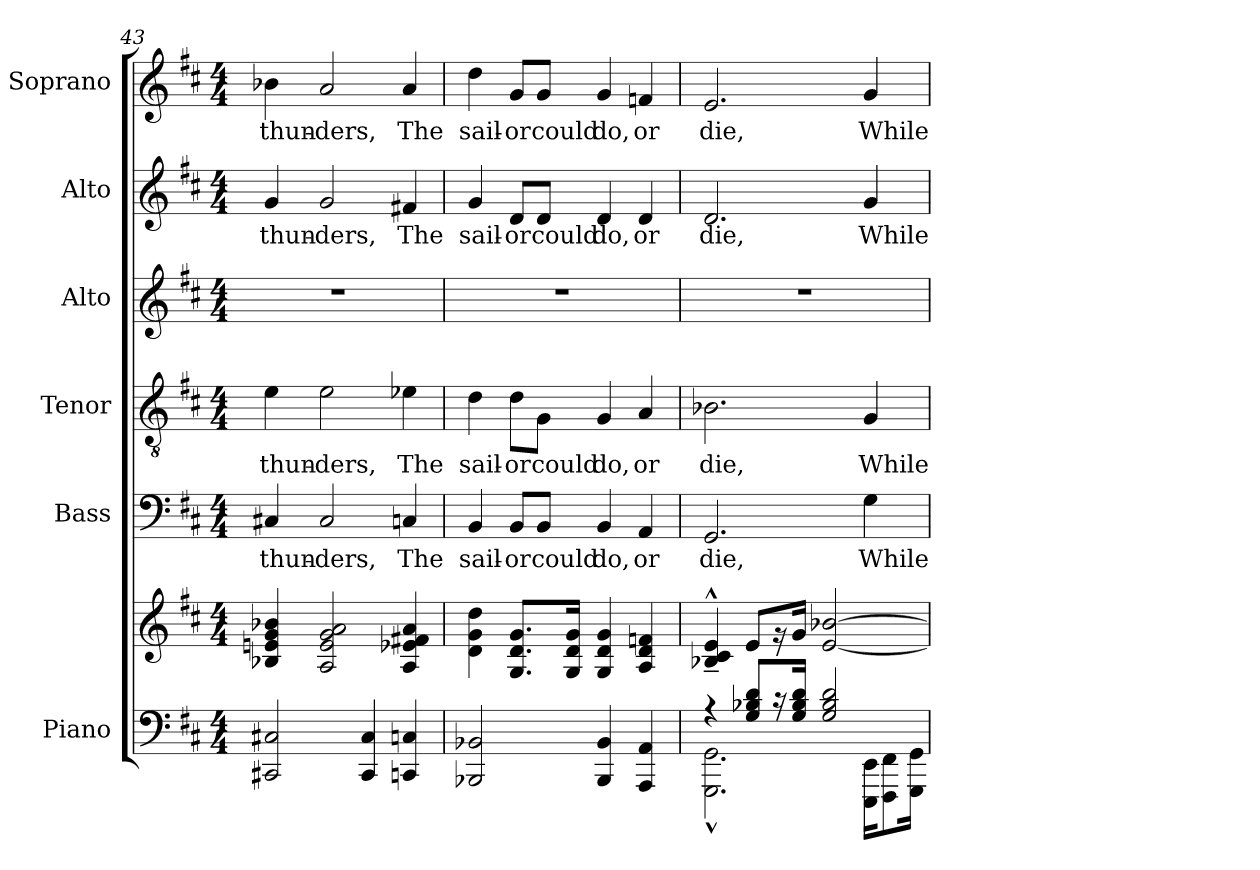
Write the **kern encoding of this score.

**kern	**kern	**kern	**text	**kern	**text	**kern	**kern	**text	**kern	**text
*part6	*part6	*part5	*part5	*part4	*part4	*part3	*part2	*part2	*part1	*part1
*staff7	*staff6	*staff5	*staff5	*staff4	*staff4	*staff3	*staff2	*staff2	*staff1	*staff1
*I"Piano	*	*I"Bass	*	*I"Tenor	*	*I"Alto	*I"Alto	*	*I"Soprano	*
*I'Pno.	*	*I'B.	*	*I'T.	*	*I'A.	*I'A.	*	*I'S.	*
*clefF4	*clefG2	*clefF4	*	*clefGv2	*	*clefG2	*clefG2	*	*clefG2	*
*	*	*	*	*ITrd7c12	*	*	*	*	*	*
*k[f#c#]	*k[f#c#]	*k[f#c#]	*	*k[f#c#]	*	*k[f#c#]	*k[f#c#]	*	*k[f#c#]	*
*D:	*D:	*D:	*	*D:	*	*D:	*D:	*	*D:	*
*M4/4	*M4/4	*M4/4	*	*M4/4	*	*M4/4	*M4/4	*	*M4/4	*
=43	=43	=43	=43	=43	=43	=43	=43	=43	=43	=43
!	!	!	!LO:LY:b:color=#000000	!	!	!	!	!	!	!
!	!	!	!	!	!LO:LY:b:color=#000000	!	!	!	!	!
!	!	!	!	!	!	!	!	!LO:LY:b:color=#000000	!	!
!	!	!	!	!	!	!	!	!	!	!LO:LY:b:color=#000000
2CC#Xi/ 2C#Xi	4B-Xi/ 4eni 4gi 4b-Xi	4C#Xi/	thun-	4Ei\	thun-	1r	4gi/	thun-	4b-Xi\	thun-
!	!	!	!LO:LY:b:color=#000000	!	!	!	!	!	!	!
!	!	!	!	!	!LO:LY:b:color=#000000	!	!	!	!	!
!	!	!	!	!	!	!	!	!LO:LY:b:color=#000000	!	!
!	!	!	!	!	!	!	!	!	!	!LO:LY:b:color=#000000
.	2Ai/ 2ei 2gi 2ai	2C#i/	-ders,	2Ei\	-ders,	.	2gi/	-ders,	2ai/	-ders,
4CC#i/ 4C#i	.	.	.	.	.	.	.	.	.	.
!	!	!	!LO:LY:b:color=#000000	!	!	!	!	!	!	!
!	!	!	!	!	!LO:LY:b:color=#000000	!	!	!	!	!
!	!	!	!	!	!	!	!	!LO:LY:b:color=#000000	!	!
!	!	!	!	!	!	!	!	!	!	!LO:LY:b:color=#000000
4CCni/ 4Cni	4Ai/ 4e-Xi 4f#Xi 4ai	4Cni/	The	4E-Xi\	The	.	4f#Xi/	The	4ai/	The
!!LO:LB:g=z
=44	=44	=44	=44	=44	=44	=44	=44	=44	=44	=44
!	!	!	!LO:LY:b:color=#000000	!	!	!	!	!	!	!
!	!	!	!	!	!LO:LY:b:color=#000000	!	!	!	!	!
!	!	!	!	!	!	!	!	!LO:LY:b:color=#000000	!	!
!	!	!	!	!	!	!	!	!	!	!LO:LY:b:color=#000000
2BBB-Xi/ 2BB-Xi	4di\ 4gi 4ddi	4BBi/	sail-	4Di\	sail-	1r	4gi/	sail-	4ddi\	sail-
!	!	!	!LO:LY:b:color=#000000	!	!	!	!	!	!	!
!	!	!	!	!	!LO:LY:b:color=#000000	!	!	!	!	!
!	!	!	!	!	!	!	!	!LO:LY:b:color=#000000	!	!
!	!	!	!	!	!	!	!	!	!	!LO:LY:b:color=#000000
.	8.Gi/ 8.di 8.giL	8BBi/L	-or	8Di\L	-or	.	8di/L	-or	8gi/L	-or
!	!	!	!LO:LY:b:color=#000000	!	!	!	!	!	!	!
!	!	!	!	!	!LO:LY:b:color=#000000	!	!	!	!	!
!	!	!	!	!	!	!	!	!LO:LY:b:color=#000000	!	!
!	!	!	!	!	!	!	!	!	!	!LO:LY:b:color=#000000
.	.	8BBi/J	could	8GGi\J	could	.	8di/J	could	8gi/J	could
.	16Gi/ 16di 16giJk	.	.	.	.	.	.	.	.	.
!	!	!	!LO:LY:b:color=#000000	!	!	!	!	!	!	!
!	!	!	!	!	!LO:LY:b:color=#000000	!	!	!	!	!
!	!	!	!	!	!	!	!	!LO:LY:b:color=#000000	!	!
!	!	!	!	!	!	!	!	!	!	!LO:LY:b:color=#000000
4BBB-i/ 4BB-i	4Gi/ 4di 4gi	4BBi/	do,	4GGi/	do,	.	4di/	do,	4gi/	do,
!	!	!	!LO:LY:b:color=#000000	!	!	!	!	!	!	!
!	!	!	!	!	!LO:LY:b:color=#000000	!	!	!	!	!
!	!	!	!	!	!	!	!	!LO:LY:b:color=#000000	!	!
!	!	!	!	!	!	!	!	!	!	!LO:LY:b:color=#000000
4AAAi/ 4AAi	4Ai/ 4di 4fni	4AAi/	or	4AAi/	or	.	4di/	or	4fni/	or
=45	=45	=45	=45	=45	=45	=45	=45	=45	=45	=45
*^	*	*	*	*	*	*	*	*	*	*
!	!	!	!	!LO:LY:b:color=#000000	!	!	!	!	!	!	!
!	!	!	!	!	!	!LO:LY:b:color=#000000	!	!	!	!	!
!	!	!	!	!	!	!	!	!	!LO:LY:b:color=#000000	!	!
!	!	!	!	!	!	!	!	!	!	!	!LO:LY:b:color=#000000
4r	2.GGGi\^^ 2.GGi^^	4B-Xi/~^^ 4c#i~^^ 4ei~^^	2.GGi/	die,	2.BB-Xi\	die,	1r	2.di/	die,	2.ei/	die,
8Gi/ 8B-Xi 8diL	.	8ei/L	.	.	.	.	.	.	.	.	.
16r	.	16r	.	.	.	.	.	.	.	.	.
16Gi/ 16B-i 16diJk	.	16gi/Jk	.	.	.	.	.	.	.	.	.
2Gi/ 2B-i 2di	.	[<2ei/ [>2b-Xi	.	.	.	.	.	.	.	.	.
!	!	!	!	!LO:LY:b:color=#000000	!	!	!	!	!	!	!
!	!	!	!	!	!	!LO:LY:b:color=#000000	!	!	!	!	!
!	!	!	!	!	!	!	!	!	!LO:LY:b:color=#000000	!	!
!	!	!	!	!	!	!	!	!	!	!	!LO:LY:b:color=#000000
.	16EEEi\ 16EEiKL	.	4Gi\	While	4GGi/	While	.	4gi/	While	4gi/	While
.	8FFF#i\ 8FF#i	.	.	.	.	.	.	.	.	.	.
.	16GGGi\ 16GGiJk	.	.	.	.	.	.	.	.	.	.
*v	*v	*	*	*	*	*	*	*	*	*	*
=	=	=	=	=	=	=	=	=	=	=
*-	*-	*-	*-	*-	*-	*-	*-	*-	*-	*-
